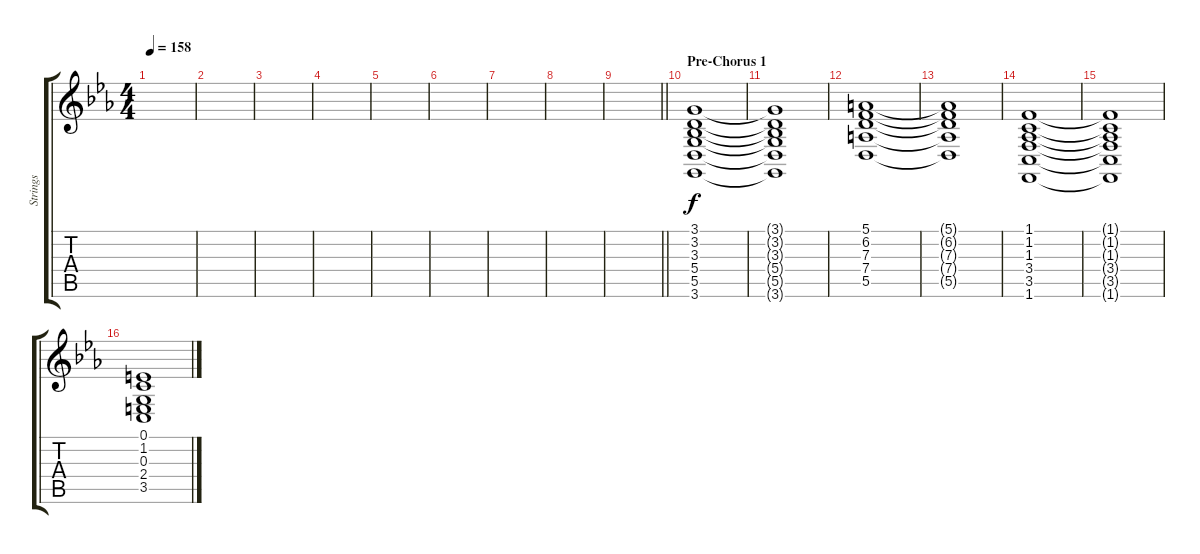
\track ("Strings" "Strings") {instrument stringensemble1}
\staff {score tabs}
\tuning (E4 B3 G3 D3 A2 E2) {hide}
\ts (4 4)
\tempo 158
\clef g2
\ks eb
|
|
|
|
|
|
|
|
\barLineRight lightlight
|
\section ("" "Pre-Chorus 1")
(3.1 3.2 3.3 5.4 5.5 3.6).1 |
(3.1{t} 3.2{t} 3.3{t} 5.4{t} 5.5{t} 3.6{t}).1 |
(5.1 6.2 7.3 7.4 5.5).1 |
(5.1{t} 6.2{t} 7.3{t} 7.4{t} 5.5{t}).1 |
(1.1 1.2 1.3 3.4 3.5 1.6).1 |
(1.1{t} 1.2{t} 1.3{t} 3.4{t} 3.5{t} 1.6{t}).1 |
(0.1 1.2 0.3 2.4 3.5).1
